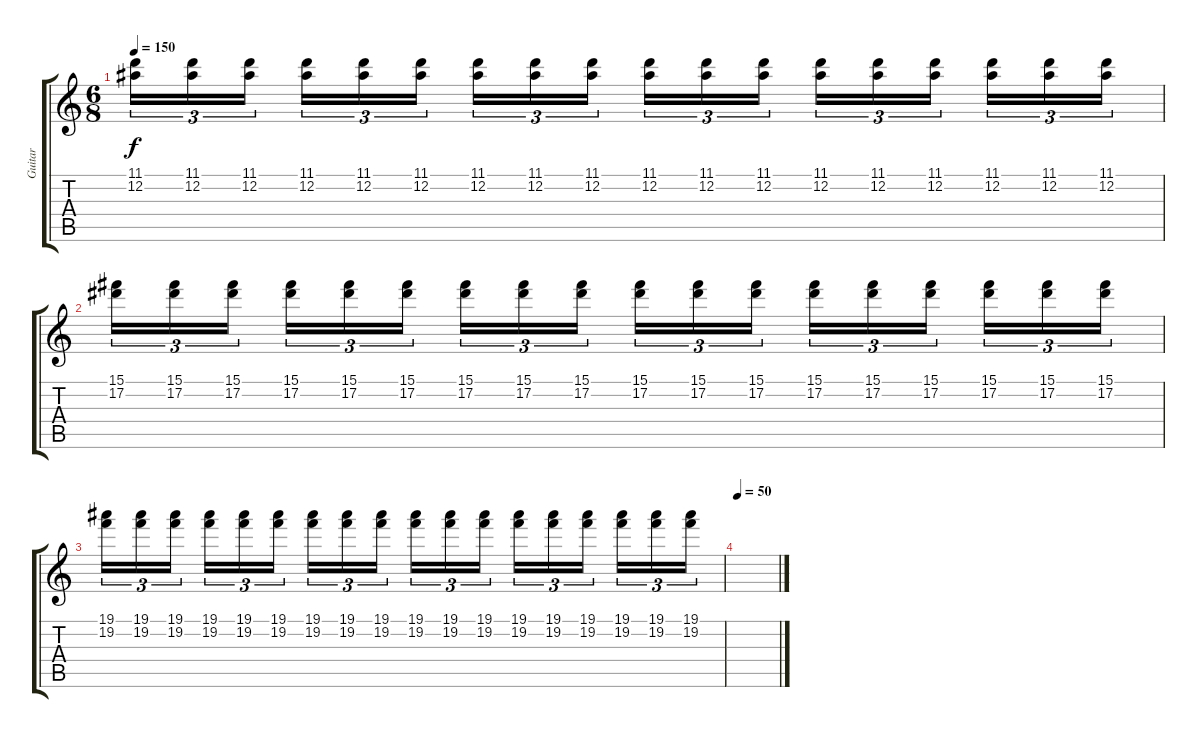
\track ("Guitar" "Guitar") {instrument distortionguitar}
\staff {score tabs}
\tuning (Eb4 Bb3 Gb3 Db3 Ab2 Eb2) {hide}
\ts (6 8)
\tempo 150
\clef g2
\ks c
(11.1 12.2).16{tu (3 2) dy f} (11.1 12.2).16{tu (3 2)} (11.1 12.2).16{tu (3 2) beam splitsecondary} (11.1 12.2).16{tu (3 2)} (11.1 12.2).16{tu (3 2)} (11.1 12.2).16{tu (3 2) beam splitsecondary} (11.1 12.2).16{tu (3 2)} (11.1 12.2).16{tu (3 2)} (11.1 12.2).16{tu (3 2)} (11.1 12.2).16{tu (3 2)} (11.1 12.2).16{tu (3 2)} (11.1 12.2).16{tu (3 2) beam splitsecondary} (11.1 12.2).16{tu (3 2)} (11.1 12.2).16{tu (3 2)} (11.1 12.2).16{tu (3 2) beam splitsecondary} (11.1 12.2).16{tu (3 2)} (11.1 12.2).16{tu (3 2)} (11.1 12.2).16{tu (3 2)} |
(15.1 17.2).16{tu (3 2)} (15.1 17.2).16{tu (3 2)} (15.1 17.2).16{tu (3 2) beam splitsecondary} (15.1 17.2).16{tu (3 2)} (15.1 17.2).16{tu (3 2)} (15.1 17.2).16{tu (3 2) beam splitsecondary} (15.1 17.2).16{tu (3 2)} (15.1 17.2).16{tu (3 2)} (15.1 17.2).16{tu (3 2)} (15.1 17.2).16{tu (3 2)} (15.1 17.2).16{tu (3 2)} (15.1 17.2).16{tu (3 2) beam splitsecondary} (15.1 17.2).16{tu (3 2)} (15.1 17.2).16{tu (3 2)} (15.1 17.2).16{tu (3 2) beam splitsecondary} (15.1 17.2).16{tu (3 2)} (15.1 17.2).16{tu (3 2)} (15.1 17.2).16{tu (3 2)} |
(19.1 19.2).16{tu (3 2)} (19.1 19.2).16{tu (3 2)} (19.1 19.2).16{tu (3 2) beam splitsecondary} (19.1 19.2).16{tu (3 2)} (19.1 19.2).16{tu (3 2)} (19.1 19.2).16{tu (3 2) beam splitsecondary} (19.1 19.2).16{tu (3 2)} (19.1 19.2).16{tu (3 2)} (19.1 19.2).16{tu (3 2)} (19.1 19.2).16{tu (3 2)} (19.1 19.2).16{tu (3 2)} (19.1 19.2).16{tu (3 2) beam splitsecondary} (19.1 19.2).16{tu (3 2)} (19.1 19.2).16{tu (3 2)} (19.1 19.2).16{tu (3 2) beam splitsecondary} (19.1 19.2).16{tu (3 2)} (19.1 19.2).16{tu (3 2)} (19.1 19.2).16{tu (3 2)} |
\tempo 50
